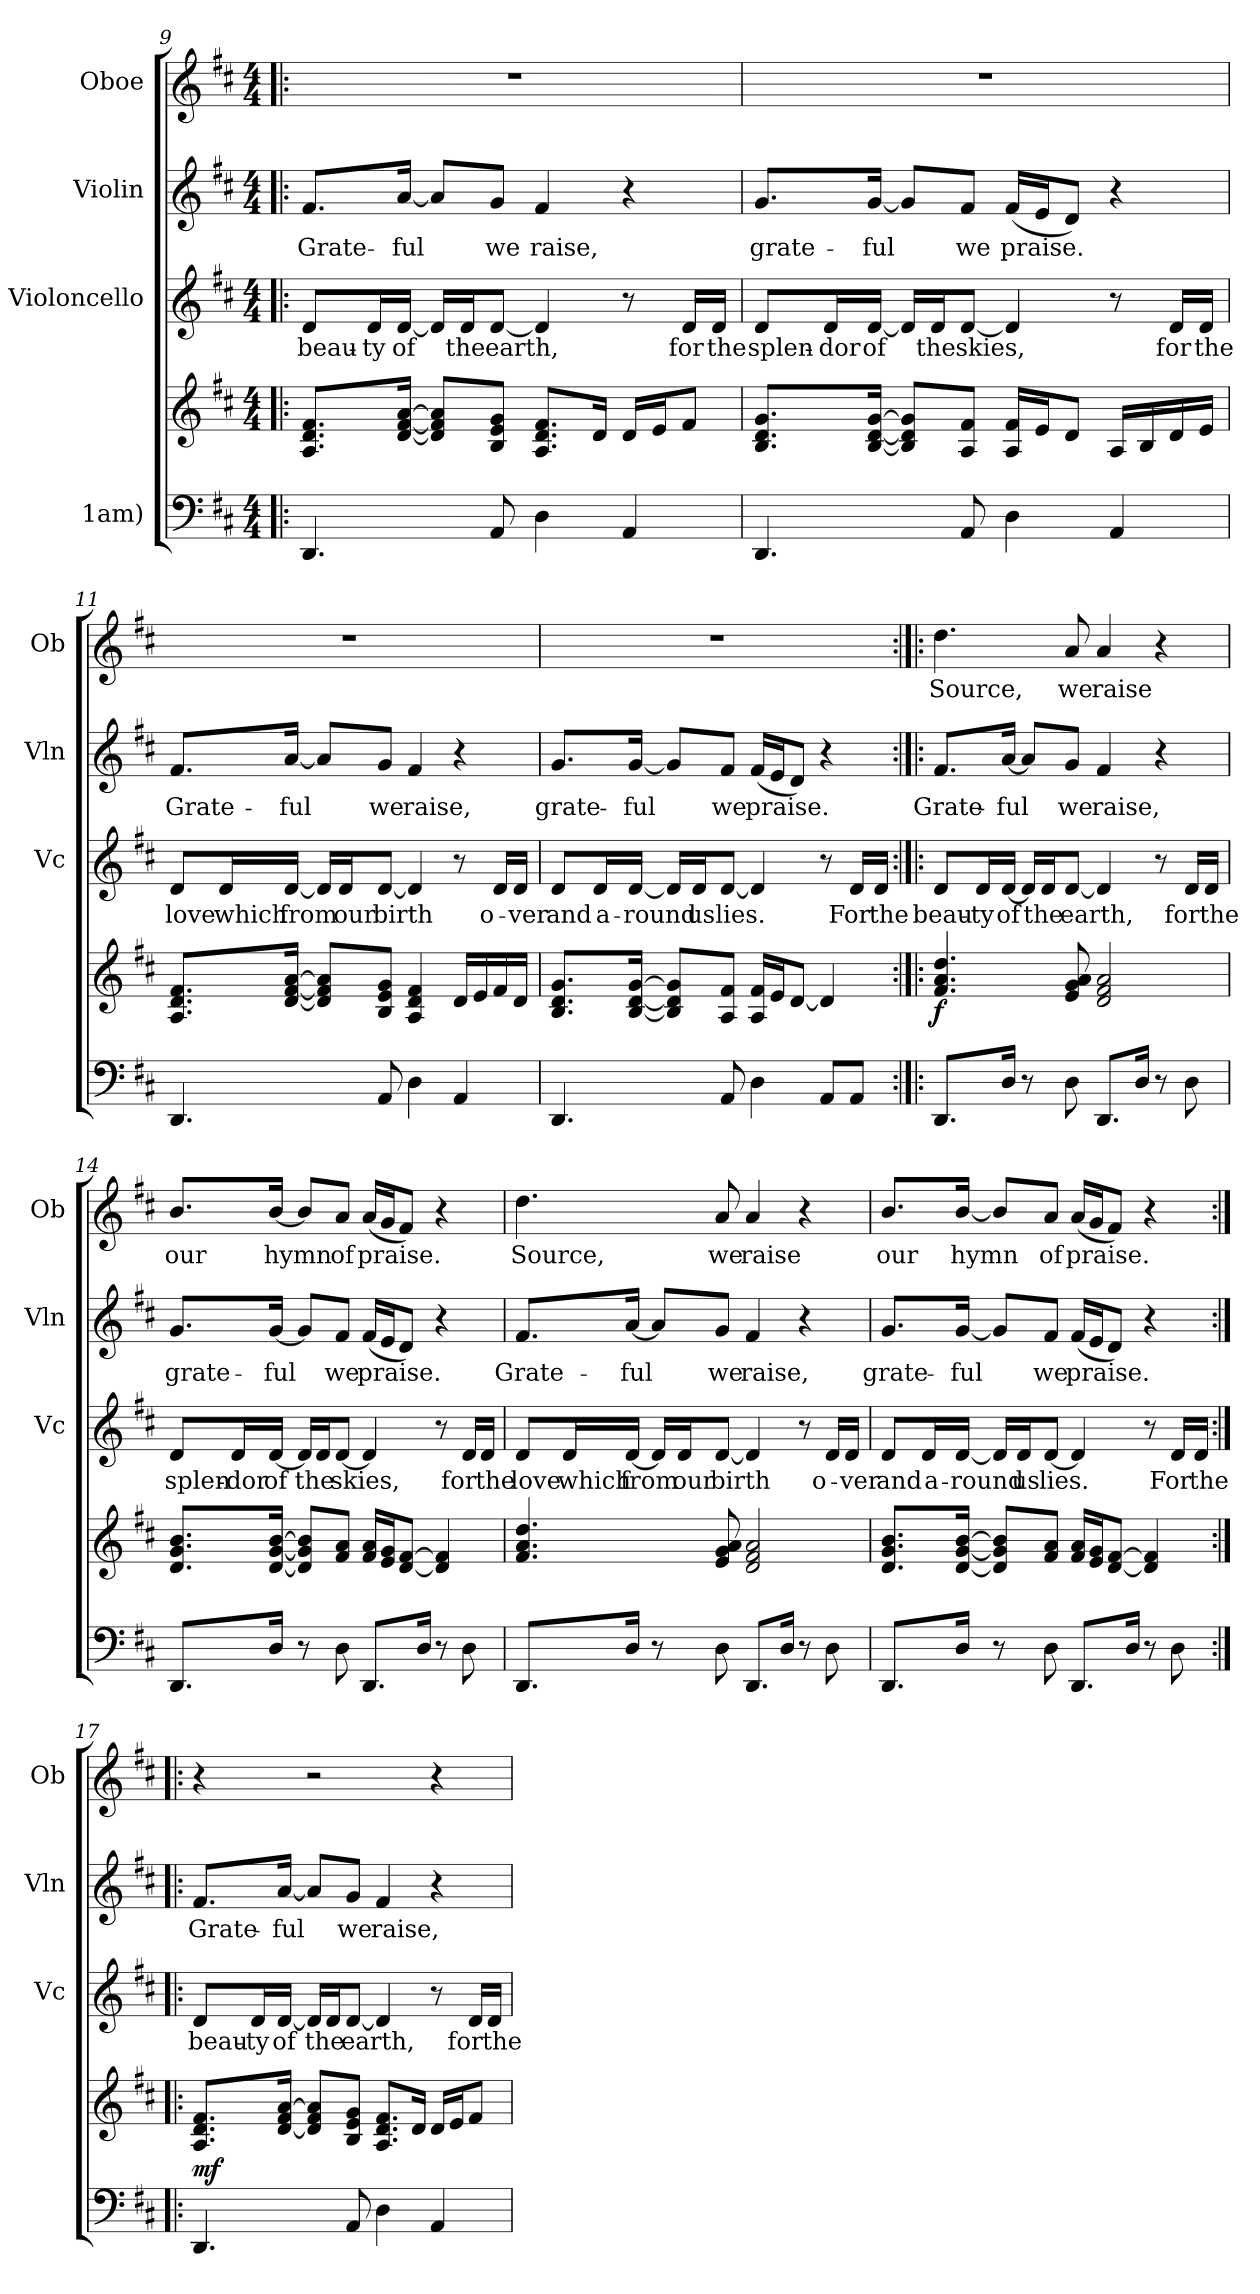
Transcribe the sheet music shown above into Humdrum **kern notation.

**kern	**kern	**dynam	**kern	**text	**kern	**text	**kern	**text
*part4	*part4	*part4	*part3	*part3	*part2	*part2	*part1	*part1
*staff5	*staff4	*staff4/5	*staff3	*staff3	*staff2	*staff2	*staff1	*staff1
*I"1am)	*	*	*I"Violoncello	*	*I"Violin	*	*I"Oboe	*
*	*	*	*I'Vc	*	*I'Vln	*	*I'Ob	*
!!LO:PB:g=z
*clefF4	*clefG2	*	*clefG2	*	*clefG2	*	*clefG2	*
*k[f#c#]	*k[f#c#]	*	*k[f#c#]	*	*k[f#c#]	*	*k[f#c#]	*
*M4/4	*M4/4	*	*M4/4	*	*M4/4	*	*M4/4	*
=9!|:	=9!|:	=9!|:	=9!|:	=9!|:	=9!|:	=9!|:	=9!|:	=9!|:
!	!	!	!	!LO:LY:b	!	!LO:LY:b	!	!
4.DD/	8.A/ 8.d/ 8.f#/L	.	8d/L	beau-	8.f#/L	Grate-	1r	.
!	!	!	!	!LO:LY:b	!	!	!	!
.	.	.	16d/L	ty	.	.	.	.
!	!	!	!	!LO:LY:b	!	!LO:LY:b	!	!
.	[<16d/ [<16f#/ [>16a/Jk	.	[<16d/JJ	of	[<16a/Jk	-ful	.	.
.	8d/] 8f#/] 8a/]L	.	16d/LL]	.	8a/L]	.	.	.
!	!	!	!	!LO:LY:b	!	!	!	!
.	.	.	16d/J	the	.	.	.	.
!	!	!	!	!LO:LY:b	!	!LO:LY:b	!	!
8AA/	8B/ 8e/ 8g/J	.	[<8d/J	earth,	8g/J	we	.	.
!	!	!	!	!	!	!LO:LY:b	!	!
4D\	8.A/ 8.d/ 8.f#/L	.	4d/]	.	4f#/	raise,	.	.
.	16d/Jk	.	.	.	.	.	.	.
4AA/	16d/LL	.	8r	.	4r	.	.	.
.	16e/J	.	.	.	.	.	.	.
!	!	!	!	!LO:LY:b	!	!	!	!
.	8f#/J	.	16d/LL	for	.	.	.	.
!	!	!	!	!LO:LY:b	!	!	!	!
.	.	.	16d/JJ	the	.	.	.	.
=10	=10	=10	=10	=10	=10	=10	=10	=10
!	!	!	!	!LO:LY:b	!	!LO:LY:b	!	!
4.DD/	8.B/ 8.d/ 8.g/L	.	8d/L	splen-	8.g/L	grate-	1r	.
!	!	!	!	!LO:LY:b	!	!	!	!
.	.	.	16d/L	-dor	.	.	.	.
!	!	!	!	!LO:LY:b	!	!LO:LY:b	!	!
.	[<16B/ [<16d/ [>16g/Jk	.	[<16d/JJ	of	[<16g/Jk	-ful	.	.
.	8B/] 8d/] 8g/]L	.	16d/LL]	.	8g/L]	.	.	.
!	!	!	!	!LO:LY:b	!	!	!	!
.	.	.	16d/J	the	.	.	.	.
!	!	!	!	!LO:LY:b	!	!LO:LY:b	!	!
8AA/	8A/ 8f#/J	.	[<8d/J	skies,	8f#/J	we	.	.
!	!	!	!	!	!	!LO:LY:b	!	!
4D\	16A/ 16f#/LL	.	4d/]	.	(<16f#/LL	praise.	.	.
.	16e/J	.	.	.	16e/J	.	.	.
.	8d/J	.	.	.	8d/J)	.	.	.
4AA/	16A/LL	.	8r	.	4r	.	.	.
.	16B/	.	.	.	.	.	.	.
!	!	!	!	!LO:LY:b	!	!	!	!
.	16d/	.	16d/LL	for	.	.	.	.
!	!	!	!	!LO:LY:b	!	!	!	!
.	16e/JJ	.	16d/JJ	the	.	.	.	.
!!LO:LB:g=z
=11	=11	=11	=11	=11	=11	=11	=11	=11
!	!	!	!	!LO:LY:b	!	!LO:LY:b	!	!
4.DD/	8.A/ 8.d/ 8.f#/L	.	8d/L	love	8.f#/L	Grate-	1r	.
!	!	!	!	!LO:LY:b	!	!	!	!
.	.	.	16d/L	which	.	.	.	.
!	!	!	!	!LO:LY:b	!	!LO:LY:b	!	!
.	[<16d/ [<16f#/ [>16a/Jk	.	[<16d/JJ	from	[<16a/Jk	-ful	.	.
.	8d/] 8f#/] 8a/]L	.	16d/LL]	.	8a/L]	.	.	.
!	!	!	!	!LO:LY:b	!	!	!	!
.	.	.	16d/J	our	.	.	.	.
!	!	!	!	!LO:LY:b	!	!LO:LY:b	!	!
8AA/	8B/ 8e/ 8g/J	.	[<8d/J	birth	8g/J	we	.	.
!	!	!	!	!	!	!LO:LY:b	!	!
4D\	4A/ 4d/ 4f#/	.	4d/]	.	4f#/	raise,	.	.
4AA/	16d/LL	.	8r	.	4r	.	.	.
.	16e/	.	.	.	.	.	.	.
!	!	!	!	!LO:LY:b	!	!	!	!
.	16f#/	.	16d/LL	o-	.	.	.	.
!	!	!	!	!LO:LY:b	!	!	!	!
.	16d/JJ	.	16d/JJ	-ver	.	.	.	.
=12	=12	=12	=12	=12	=12	=12	=12	=12
!	!	!	!	!LO:LY:b	!	!LO:LY:b	!	!
4.DD/	8.B/ 8.d/ 8.g/L	.	8d/L	and	8.g/L	grate-	1r	.
!	!	!	!	!LO:LY:b	!	!	!	!
.	.	.	16d/L	a-	.	.	.	.
!	!	!	!	!LO:LY:b	!	!LO:LY:b	!	!
.	[<16B/ [<16d/ [>16g/Jk	.	[<16d/JJ	-round	[<16g/Jk	-ful	.	.
.	8B/] 8d/] 8g/]L	.	16d/LL]	.	8g/L]	.	.	.
!	!	!	!	!LO:LY:b	!	!	!	!
.	.	.	16d/J	us	.	.	.	.
!	!	!	!	!LO:LY:b	!	!LO:LY:b	!	!
8AA/	8A/ 8f#/J	.	[<8d/J	lies.	8f#/J	we	.	.
!	!	!	!	!	!	!LO:LY:b	!	!
4D\	16A/ 16f#/LL	.	4d/]	.	(<16f#/LL	praise.	.	.
.	16e/J	.	.	.	16e/J	.	.	.
.	[<8d/J	.	.	.	8d/J)	.	.	.
8AA/L	4d/]	.	8r	.	4r	.	.	.
!	!	!	!	!LO:LY:b	!	!	!	!
8AA/J	.	.	16d/LL	For	.	.	.	.
!	!	!	!	!LO:LY:b	!	!	!	!
.	.	.	16d/JJ	the	.	.	.	.
!!LO:LB:g=z
=13:|!|:	=13:|!|:	=13:|!|:	=13:|!|:	=13:|!|:	=13:|!|:	=13:|!|:	=13:|!|:	=13:|!|:
!	!	!LO:DY:b	!	!LO:LY:b	!	!LO:LY:b	!	!LO:LY:b
8.DD/L	4.f#/ 4.a/ 4.dd/	f	8d/L	beau-	8.f#/L	Grate-	4.dd\	Source,
!	!	!	!	!LO:LY:b	!	!	!	!
.	.	.	16d/L	ty	.	.	.	.
!	!	!	!	!LO:LY:b	!	!LO:LY:b	!	!
16D/Jk	.	.	[<16d/JJ	of	[<16a/Jk	-ful	.	.
8r	.	.	16d/LL]	.	8a/L]	.	.	.
!	!	!	!	!LO:LY:b	!	!	!	!
.	.	.	16d/J	the	.	.	.	.
!	!	!	!	!LO:LY:b	!	!LO:LY:b	!	!LO:LY:b
8D\	8e/ 8g/ 8a/	.	[<8d/J	earth,	8g/J	we	8a/	we
!	!	!	!	!	!	!LO:LY:b	!	!LO:LY:b
8.DD/L	2d/ 2f#/ 2a/	.	4d/]	.	4f#/	raise,	4a/	raise
16D/Jk	.	.	.	.	.	.	.	.
8r	.	.	8r	.	4r	.	4r	.
!	!	!	!	!LO:LY:b	!	!	!	!
8D\	.	.	16d/LL	for	.	.	.	.
!	!	!	!	!LO:LY:b	!	!	!	!
.	.	.	16d/JJ	the	.	.	.	.
=14	=14	=14	=14	=14	=14	=14	=14	=14
!	!	!	!	!LO:LY:b	!	!LO:LY:b	!	!LO:LY:b
8.DD/L	8.d/ 8.g/ 8.b/L	.	8d/L	splen-	8.g/L	grate-	8.b/L	our
!	!	!	!	!LO:LY:b	!	!	!	!
.	.	.	16d/L	-dor	.	.	.	.
!	!	!	!	!LO:LY:b	!	!LO:LY:b	!	!LO:LY:b
16D/Jk	[<16d/ [<16g/ [>16b/Jk	.	[<16d/JJ	of	[<16g/Jk	-ful	[<16b/Jk	hymn
8r	8d/] 8g/] 8b/]L	.	16d/LL]	.	8g/L]	.	8b/L]	.
!	!	!	!	!LO:LY:b	!	!	!	!
.	.	.	16d/J	the	.	.	.	.
!	!	!	!	!LO:LY:b	!	!LO:LY:b	!	!LO:LY:b
8D\	8f#/ 8a/J	.	[<8d/J	skies,	8f#/J	we	8a/J	of
!	!	!	!	!	!	!LO:LY:b	!	!LO:LY:b
8.DD/L	16f#/ 16a/LL	.	4d/]	.	(<16f#/LL	praise.	(<16a/LL	praise.
.	16e/ 16g/J	.	.	.	16e/J	.	16g/J	.
.	[<8d/ [>8f#/J	.	.	.	8d/J)	.	8f#/J)	.
16D/Jk	.	.	.	.	.	.	.	.
8r	4d/] 4f#/]	.	8r	.	4r	.	4r	.
!	!	!	!	!LO:LY:b	!	!	!	!
8D\	.	.	16d/LL	for	.	.	.	.
!	!	!	!	!LO:LY:b	!	!	!	!
.	.	.	16d/JJ	the	.	.	.	.
!!LO:PB:g=z
=15	=15	=15	=15	=15	=15	=15	=15	=15
!	!	!	!	!LO:LY:b	!	!LO:LY:b	!	!LO:LY:b
8.DD/L	4.f#/ 4.a/ 4.dd/	.	8d/L	love	8.f#/L	Grate-	4.dd\	Source,
!	!	!	!	!LO:LY:b	!	!	!	!
.	.	.	16d/L	which	.	.	.	.
!	!	!	!	!LO:LY:b	!	!LO:LY:b	!	!
16D/Jk	.	.	[<16d/JJ	from	[<16a/Jk	-ful	.	.
8r	.	.	16d/LL]	.	8a/L]	.	.	.
!	!	!	!	!LO:LY:b	!	!	!	!
.	.	.	16d/J	our	.	.	.	.
!	!	!	!	!LO:LY:b	!	!LO:LY:b	!	!LO:LY:b
8D\	8e/ 8g/ 8a/	.	[<8d/J	birth	8g/J	we	8a/	we
!	!	!	!	!	!	!LO:LY:b	!	!LO:LY:b
8.DD/L	2d/ 2f#/ 2a/	.	4d/]	.	4f#/	raise,	4a/	raise
16D/Jk	.	.	.	.	.	.	.	.
8r	.	.	8r	.	4r	.	4r	.
!	!	!	!	!LO:LY:b	!	!	!	!
8D\	.	.	16d/LL	o-	.	.	.	.
!	!	!	!	!LO:LY:b	!	!	!	!
.	.	.	16d/JJ	-ver	.	.	.	.
=16	=16	=16	=16	=16	=16	=16	=16	=16
!	!	!	!	!LO:LY:b	!	!LO:LY:b	!	!LO:LY:b
8.DD/L	8.d/ 8.g/ 8.b/L	.	8d/L	and	8.g/L	grate-	8.b/L	our
!	!	!	!	!LO:LY:b	!	!	!	!
.	.	.	16d/L	a-	.	.	.	.
!	!	!	!	!LO:LY:b	!	!LO:LY:b	!	!LO:LY:b
16D/Jk	[<16d/ [<16g/ [>16b/Jk	.	[<16d/JJ	-round	[<16g/Jk	-ful	[<16b/Jk	hymn
8r	8d/] 8g/] 8b/]L	.	16d/LL]	.	8g/L]	.	8b/L]	.
!	!	!	!	!LO:LY:b	!	!	!	!
.	.	.	16d/J	us	.	.	.	.
!	!	!	!	!LO:LY:b	!	!LO:LY:b	!	!LO:LY:b
8D\	8f#/ 8a/J	.	[<8d/J	lies.	8f#/J	we	8a/J	of
!	!	!	!	!	!	!LO:LY:b	!	!LO:LY:b
8.DD/L	16f#/ 16a/LL	.	4d/]	.	(<16f#/LL	praise.	(<16a/LL	praise.
.	16e/ 16g/J	.	.	.	16e/J	.	16g/J	.
.	[<8d/ [>8f#/J	.	.	.	8d/J)	.	8f#/J)	.
16D/Jk	.	.	.	.	.	.	.	.
8r	4d/] 4f#/]	.	8r	.	4r	.	4r	.
!	!	!	!	!LO:LY:b	!	!	!	!
8D\	.	.	16d/LL	For	.	.	.	.
!	!	!	!	!LO:LY:b	!	!	!	!
.	.	.	16d/JJ	the	.	.	.	.
!!LO:LB:g=z
=17:|!|:	=17:|!|:	=17:|!|:	=17:|!|:	=17:|!|:	=17:|!|:	=17:|!|:	=17:|!|:	=17:|!|:
!	!	!LO:DY:a=2	!	!LO:LY:b	!	!LO:LY:b	!	!
4.DD/	8.A/ 8.d/ 8.f#/L	mf	8d/L	beau-	8.f#/L	Grate-	4r	.
!	!	!	!	!LO:LY:b	!	!	!	!
.	.	.	16d/L	ty	.	.	.	.
!	!	!	!	!LO:LY:b	!	!LO:LY:b	!	!
.	[<16d/ 16f#/ [>16a/Jk	.	[<16d/JJ	of	[<16a/Jk	-ful	.	.
.	8d/] 8f#/ 8a/]L	.	16d/LL]	.	8a/L]	.	2r	.
!	!	!	!	!LO:LY:b	!	!	!	!
.	.	.	16d/J	the	.	.	.	.
!	!	!	!	!LO:LY:b	!	!LO:LY:b	!	!
8AA/	8B/ 8e/ 8g/J	.	[<8d/J	earth,	8g/J	we	.	.
!	!	!	!	!	!	!LO:LY:b	!	!
4D\	8.A/ 8.d/ 8.f#/L	.	4d/]	.	4f#/	raise,	.	.
.	16d/Jk	.	.	.	.	.	.	.
4AA/	16d/LL	.	8r	.	4r	.	4r	.
.	16e/J	.	.	.	.	.	.	.
!	!	!	!	!LO:LY:b	!	!	!	!
.	8f#/J	.	16d/LL	for	.	.	.	.
!	!	!	!	!LO:LY:b	!	!	!	!
.	.	.	16d/JJ	the	.	.	.	.
=	=	=	=	=	=	=	=	=
*-	*-	*-	*-	*-	*-	*-	*-	*-
